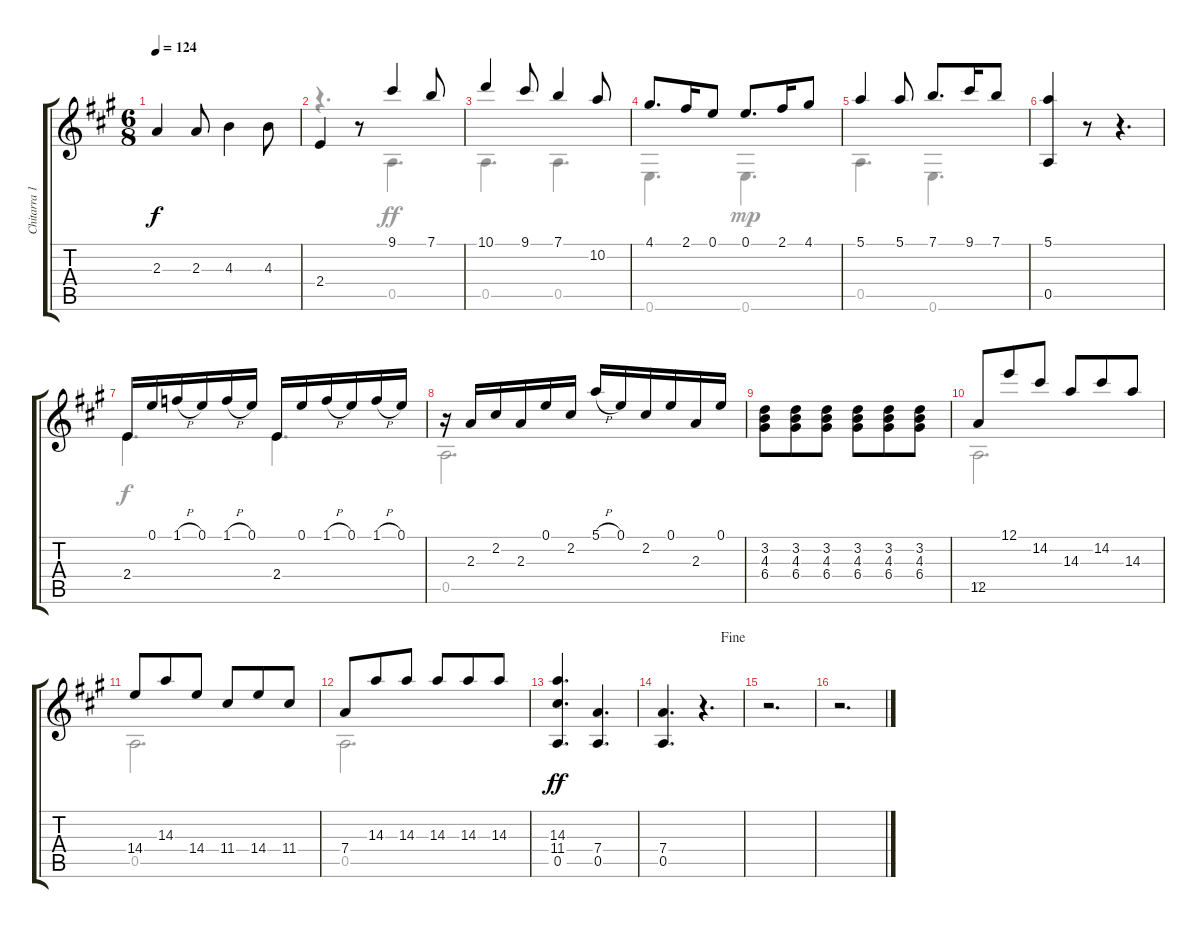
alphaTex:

\track ("Chitarra 1" "Chitarra 1") {instrument acousticguitarnylon}
\staff {score tabs}
\tuning (E4 B3 G3 D3 A2 E2) {hide}
\voice
\ts (6 8)
\tempo 124
\clef g2
\ks a
2.3.4{dy f} 2.3.8 4.3.4 4.3.8 |
2.4.4 r.8 9.1.4 7.1.8 |
10.1.4 9.1.8 7.1.4 10.2.8 |
4.1.8{d} 2.1.16 0.1.8 0.1.8{d} 2.1.16 4.1.8 |
5.1.4 5.1.8 7.1.8{d} 9.1.16 7.1.8 |
(5.1 0.5).4 r.8 r.4{d} |
2.4.16 0.1.16 1.1{h}.16 0.1.16 1.1{h}.16 0.1.16 2.4.16 0.1.16 1.1{h}.16 0.1.16 1.1{h}.16 0.1.16 |
r.16 2.3.16 2.2.16 2.3.16 0.1.16 2.2.16 5.1{h}.16 0.1.16 2.2.16 0.1.16 2.3.16 0.1.16 |
(3.2 4.3 6.4).8 (3.2 4.3 6.4).8 (3.2 4.3 6.4).8 (3.2 4.3 6.4).8 (3.2 4.3 6.4).8 (3.2 4.3 6.4).8 |
12.5.8 12.1.8 14.2.8 14.3.8 14.2.8 14.3.8 |
14.4.8 14.3.8 14.4.8 11.4.8 14.4.8 11.4.8 |
7.4.8 14.3.8 14.3.8 14.3.8 14.3.8 14.3.8 |
(14.3 11.4 0.5).4{d dy ff} (7.4 0.5).4{d} |
\jump fine
(7.4 0.5).4{d} r.4{d} |
r.2{d} |
r.2{d}
\voice
\clef g2
\ottava regular
\simile none
\ks a
|
r.4{d} 0.5.4{d} |
0.5.4{d} 0.5.4{d} |
0.6.4{d} 0.6.4{d dy mp} |
0.5.4{d} 0.6.4{d} |
|
2.4.4{d dy f} 2.4.4{d} |
0.5.2{d} |
|
0.5.2{d} |
0.5.2{d} |
0.5.2{d} |
|
|
|
